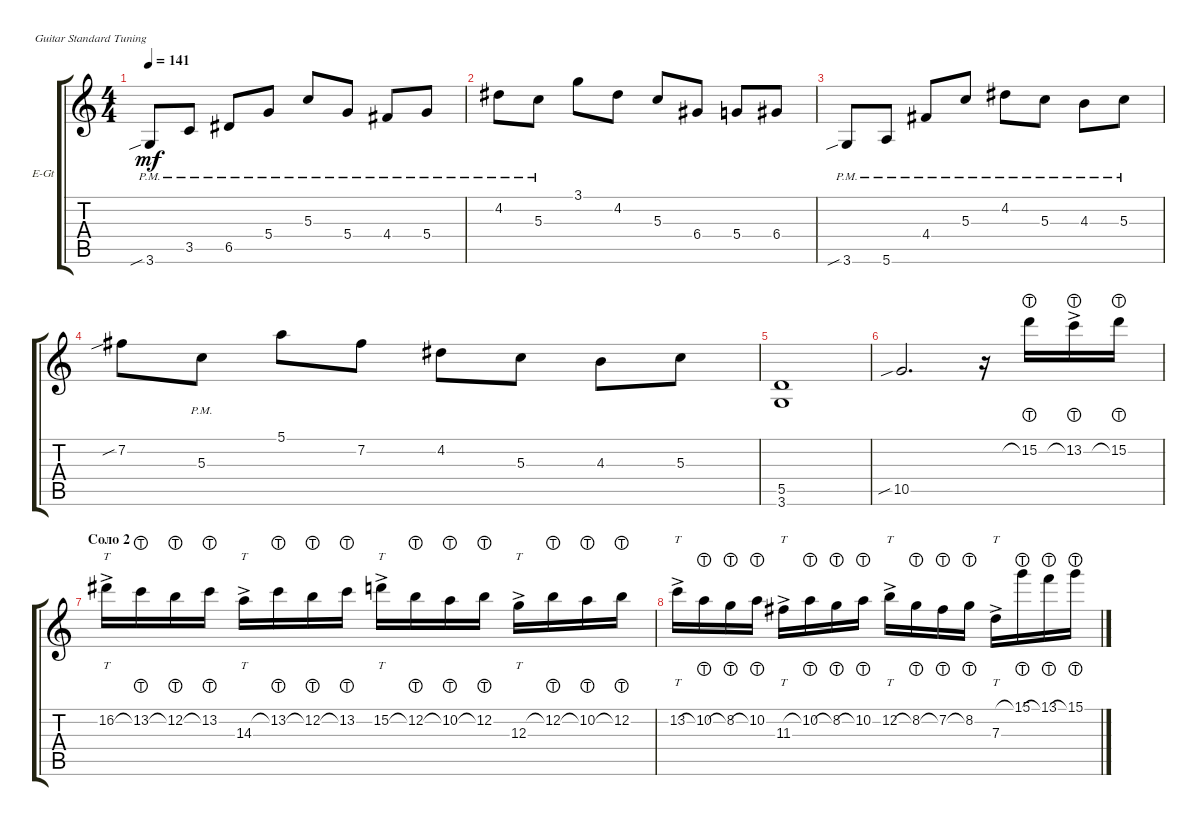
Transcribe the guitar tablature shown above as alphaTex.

\defaultSystemsLayout 4
\bracketExtendMode groupsimilarinstruments
\firstSystemTrackNameOrientation horizontal
\otherSystemsTrackNameOrientation horizontal
\track ("Solo Guitar" "E-Gt") {instrument overdrivenguitar}
\staff {score tabs}
\tuning (E4 B3 G3 D3 A2 E2)
\ts (4 4)
\tempo 141
\clef g2
\scale
0.333333
\ks c
3.6{sib pm}.8{dy mf} 3.5{pm}.8 6.5{pm}.8 5.4{pm}.8 5.3{pm}.8 5.4{pm}.8 4.4{pm}.8 5.4{pm}.8 |
\scale
0.333333 4.2{pm}.8 5.3{pm}.8 3.1.8 4.2.8 5.3.8 6.4.8 5.4.8 6.4.8 |
\scale
0.333333 3.6{sib pm}.8 5.6{pm}.8 4.4{pm}.8 5.3{pm}.8 4.2{pm}.8 5.3{pm}.8 4.3{pm}.8 5.3{pm}.8 |
\scale
0.333333 7.2{sib}.8 5.3{pm}.8 5.1.8 7.2.8 4.2.8 5.3.8 4.3.8 5.3.8 |
\scale
0.188841 (3.6 5.5).1 |
\scale
0.353362 10.5{sib}.2{d} r.16 15.2{lht}.16 13.2{lht ac}.16 15.2{lht}.16 |
\section ("" "Соло 2")
\scale
0.456737 16.2{ac}.16{tt} 13.2{lht}.16 12.2{lht}.16 13.2{lht}.16 14.3{ac}.16{tt} 13.2{lht}.16 12.2{lht}.16 13.2{lht}.16 15.2{ac}.16{tt} 12.2{lht}.16 10.2{lht}.16 12.2{lht}.16 12.3{ac}.16{tt} 12.2{lht}.16 10.2{lht}.16 12.2{lht}.16 |
\scale
0.546363 13.2{ac}.16{tt} 10.2{lht}.16 8.2{lht}.16 10.2{lht}.16 11.3{ac}.16{tt} 10.2{lht}.16 8.2{lht}.16 10.2{lht}.16 12.2{ac}.16{tt} 8.2{lht}.16 7.2{lht}.16 8.2{lht}.16 7.3{ac}.16{tt} 15.1{lht}.16 13.1{lht}.16 15.1{lht}.16
